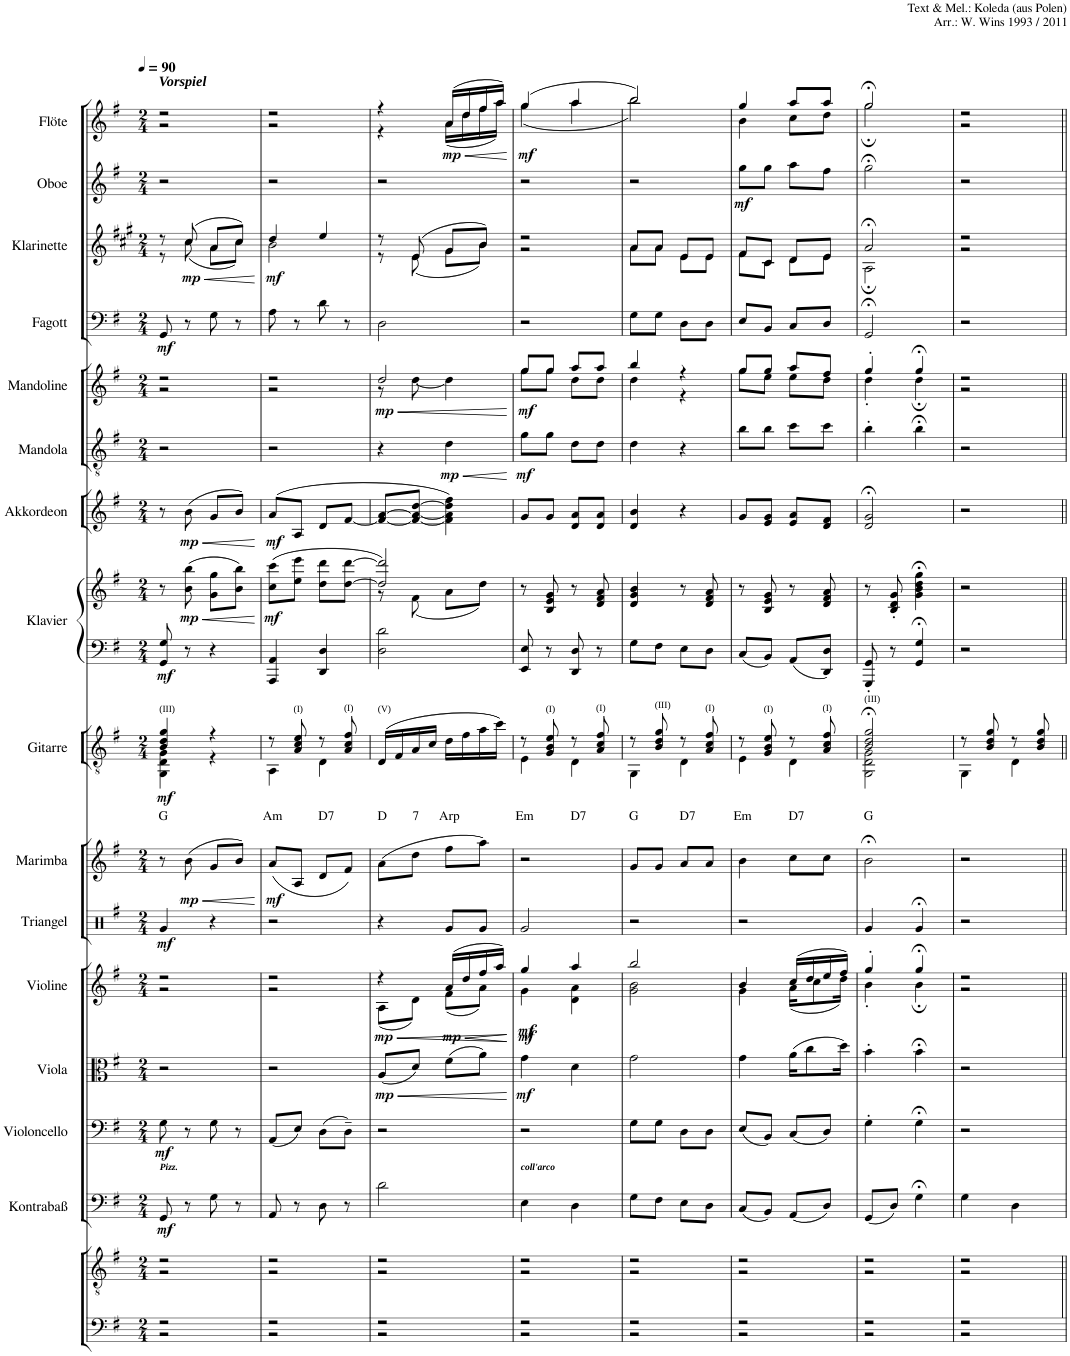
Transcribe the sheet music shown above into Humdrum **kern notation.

**kern	**kern	**kern	**dynam	**kern	**dynam	**kern	**dynam	**kern	**dynam	**kern	**dynam	**kern	**dynam	**kern	**text	**dynam	**kern	**kern	**dynam	**kern	**dynam	**kern	**dynam	**kern	**dynam	**kern	**dynam	**kern	**dynam	**kern	**dynam	**kern	**dynam
*part17	*part16	*part15	*part15	*part14	*part14	*part13	*part13	*part12	*part12	*part11	*part11	*part10	*part10	*part9	*part9	*part9	*part8	*part8	*part8	*part7	*part7	*part6	*part6	*part5	*part5	*part4	*part4	*part3	*part3	*part2	*part2	*part1	*part1
*staff18	*staff17	*staff16	*staff16	*staff15	*staff15	*staff14	*staff14	*staff13	*staff13	*staff12	*staff12	*staff11	*staff11	*staff10	*staff10	*staff10	*staff9	*staff8	*staff8/9	*staff7	*staff7	*staff6	*staff6	*staff5	*staff5	*staff4	*staff4	*staff3	*staff3	*staff2	*staff2	*staff1	*staff1
*I"Midi_53	*I"Midi_53	*I"Kontrabaß	*	*I"Violoncello	*	*I"Viola	*	*I"Violine	*	*I"Triangel	*	*I"Marimba	*	*I"Gitarre	*	*	*I"Klavier	*	*	*I"Akkordeon	*	*I"Mandola	*	*I"Mandoline	*	*I"Fagott	*	*I"Klarinette	*	*I"Oboe	*	*I"Flöte	*
*	*	*I'Kb	*	*I'Vo	*	*I'Va	*	*I'Ve	*	*I'Tri	*	*I'Mar	*	*I'Git	*	*	*I'Kv	*	*	*I'Akk	*	*I'Ma	*	*I'Me	*	*I'Fg	*	*I'Kl	*	*I'Ob	*	*I'Fl	*
*clefF4	*clefGv2	*clefF4	*	*clefF4	*	*clefC3	*	*clefG2	*	*clefX	*	*clefG2	*	*clefGv2	*	*	*clefF4	*clefG2	*	*clefG2	*	*clefGv2	*	*clefG2	*	*clefF4	*	*clefG2	*	*clefG2	*	*clefG2	*
*	*	*Trd7c12	*	*	*	*	*	*	*	*	*	*	*	*	*	*	*	*	*	*	*	*	*	*	*	*	*	*Trd1c2	*	*	*	*	*
*k[f#]	*k[f#]	*k[f#]	*	*k[f#]	*	*k[f#]	*	*k[f#]	*	*k[f#]	*	*k[f#]	*	*k[f#]	*	*	*k[f#]	*k[f#]	*	*k[f#]	*	*k[f#]	*	*k[f#]	*	*k[f#]	*	*k[f#c#g#]	*	*k[f#]	*	*k[f#]	*
*G:	*G:	*G:	*	*G:	*	*G:	*	*G:	*	*G:	*	*G:	*	*G:	*	*	*G:	*G:	*	*G:	*	*G:	*	*G:	*	*G:	*	*A:	*	*G:	*	*G:	*
*M2/4	*M2/4	*M2/4	*	*M2/4	*	*M2/4	*	*M2/4	*	*M2/4	*	*M2/4	*	*M2/4	*	*	*M2/4	*M2/4	*	*M2/4	*	*M2/4	*	*M2/4	*	*M2/4	*	*M2/4	*	*M2/4	*	*M2/4	*
*MM90	*MM90	*MM90	*	*MM90	*	*MM90	*	*MM90	*	*MM90	*	*MM90	*	*MM90	*	*	*MM90	*MM90	*	*MM90	*	*MM90	*	*MM90	*	*MM90	*	*MM90	*	*MM90	*	*MM90	*
=1	=1	=1	=1	=1	=1	=1	=1	=1	=1	=1	=1	=1	=1	=1	=1	=1	=1	=1	=1	=1	=1	=1	=1	=1	=1	=1	=1	=1	=1	=1	=1	=1	=1
*^	*^	*	*	*	*	*	*	*^	*	*	*	*	*	*^	*	*	*	*	*	*	*	*	*	*	*	*	*	*	*	*	*	*	*
!	!	!	!	!	!	!	!	!	!	!	!	!	!	!	!	!	!	!	!	!	!	!	!	!	!	!	!	!	!	!	!	!	!	!	!	!LO:TX:a:Bi:t=Vorspiel	!
!	!	!	!	!	!	!	!	!	!	!	!	!	!	!	!	!	!LO:TX:a:t=(III)	!	!	!	!	!	!	!	!	!	!	!	!	!	!	!	!	!	!	!	!
!	!	!	!	!LO:TX:a:Bi:t=Pizz.	!	!	!	!	!	!	!	!	!	!	!	!	!	!	!	!	!	!	!	!	!	!	!	!	!	!	!	!	!	!	!	!	!
!	!	!	!	!	!LO:DY:b	!	!LO:DY:b	!	!	!	!	!	!	!LO:DY:b	!	!	!	!	!LO:LY:b	!LO:DY:b	!	!	!LO:DY:b=2	!	!	!	!	!	!	!	!LO:DY:b	!	!	!	!	!	!
*	*	*	*	*	*	*	*	*	*	*	*	*	*	*	*	*	*	*	*	*	*	*^	*	*	*	*	*	*^	*	*	*	*^	*	*	*	*^	*
2r	2r	2r	2r	8GG/	mf	8G\	mf	2r	.	2r	2r	.	4g/	mf	8r	.	4B/ 4d/ 4g/	4GG\ 4D\ 4G\	G	mf	8GG/ 8G/	8r	2ryy	mf	8r	.	2r	.	2r	2r	.	8GG/	mf	8r	8r	.	2r	.	2r	2r	.
!	!	!	!	!	!	!	!	!	!	!	!	!	!	!	!	!LO:HP:b	!	!	!	!	!	!	!	!LO:HP:b	!	!LO:HP:b	!	!	!	!	!	!	!	!	!	!LO:HP:b	!	!	!	!	!
!	!	!	!	!	!	!	!	!	!	!	!	!	!	!	!	!LO:DY:n=1:b	!	!	!	!	!	!	!	!LO:DY:n=1:b	!	!LO:DY:n=1:b	!	!	!	!	!	!	!	!	!	!LO:DY:n=1:b	!	!	!	!	!
.	.	.	.	8r	.	8r	.	.	.	.	.	.	.	.	(8b\	< mp	.	.	.	.	8r	(8b\ 8bb\	.	< mp	(8b\	< mp	.	.	.	.	.	8r	.	(8cc#/	(8cc#\	< mp	.	.	.	.	.
.	.	.	.	8G\	.	8G\	.	.	.	.	.	.	4r	.	8g/L	.	4r	4r	.	.	4r	8g\ 8gg\L	.	.	8g/L	.	.	.	.	.	.	8G\	.	8a/L	8a\L	.	.	.	.	.	.
.	.	.	.	8r	.	8r	.	.	.	.	.	.	.	.	8b/J)	.	.	.	.	.	.	8b\ 8bb\J)	.	.	8b/J)	.	.	.	.	.	.	8r	.	8cc#/J)	8cc#\J)	.	.	.	.	.	.
*v	*v	*	*	*	*	*	*	*	*	*v	*v	*	*	*	*	*	*v	*v	*	*	*	*v	*v	*	*	*	*	*	*v	*v	*	*	*	*v	*v	*	*	*	*v	*v	*
*	*v	*v	*	*	*	*	*	*	*	*	*	*	*	*	*	*	*	*	*	*	*	*	*	*	*	*	*	*	*	*	*	*	*	*
.	.	.	.	.	.	.	.	.	.	.	.	.	[	.	.	.	.	.	[	.	[	.	.	.	.	.	.	.	[	.	.	.	.
=2	=2	=2	=2	=2	=2	=2	=2	=2	=2	=2	=2	=2	=2	=2	=2	=2	=2	=2	=2	=2	=2	=2	=2	=2	=2	=2	=2	=2	=2	=2	=2	=2	=2
*^	*^	*	*	*	*	*	*	*^	*	*	*	*	*	*^	*	*	*	*	*	*	*	*	*	*	*	*	*	*	*	*	*	*	*
!	!	!	!	!	!	!	!	!	!	!	!	!	!	!	!	!LO:DY:b	!	!	!LO:LY:b	!	!	!	!LO:DY:b	!	!LO:DY:b	!	!	!	!	!	!	!	!LO:DY:b	!	!	!	!
*	*	*	*	*	*	*	*	*	*	*	*	*	*	*	*	*	*	*	*	*	*	*^	*	*	*	*	*	*^	*	*	*	*^	*	*	*	*^	*
2r	2r	2r	2r	8AA/	.	(8AA/L	.	2r	.	2r	2r	.	2r	.	(8a/L	mf	8r	4AA\	Am	.	4AAA/ 4AA/	(8cc\ 8ccc\L	2ryy	mf	(8a/L	mf	2r	.	2r	2r	.	8A\	.	4dd/	2b\	mf	2r	.	2r	2r	.
!	!	!	!	!	!	!	!	!	!	!	!	!	!	!	!	!	!LO:TX:a:t=(I)	!	!	!	!	!	!	!	!	!	!	!	!	!	!	!	!	!	!	!	!	!	!	!	!
.	.	.	.	8r	.	8E/J)	.	.	.	.	.	.	.	.	8A/J	.	8A/ 8c/ 8e/	.	.	.	.	8ee\ 8eee\J	.	.	8A/J	.	.	.	.	.	.	8r	.	.	.	.	.	.	.	.	.
!	!	!	!	!	!	!	!	!	!	!	!	!	!	!	!	!	!	!	!LO:LY:b	!	!	!	!	!	!	!	!	!	!	!	!	!	!	!	!	!	!	!	!	!	!
.	.	.	.	8D\	.	(8D\L	.	.	.	.	.	.	.	.	8d/L	.	8r	4D\	D7	.	4DD/ 4D/	8dd\ 8ddd\L	.	.	8d/L	.	.	.	.	.	.	8d\	.	4ee/	.	.	.	.	.	.	.
!	!	!	!	!	!	!	!	!	!	!	!	!	!	!	!	!	!LO:TX:a:t=(I)	!	!	!	!	!	!	!	!	!	!	!	!	!	!	!	!	!	!	!	!	!	!	!	!
.	.	.	.	8r	.	8D~\J)	.	.	.	.	.	.	.	.	8f#/J)	.	8A/ 8c/ 8f#/	.	.	.	.	[8dd\ [8ddd\J	.	.	[8f#/J	.	.	.	.	.	.	8r	.	.	.	.	.	.	.	.	.
=3	=3	=3	=3	=3	=3	=3	=3	=3	=3	=3	=3	=3	=3	=3	=3	=3	=3	=3	=3	=3	=3	=3	=3	=3	=3	=3	=3	=3	=3	=3	=3	=3	=3	=3	=3	=3	=3	=3	=3	=3	=3
!	!	!	!	!	!	!	!	!	!	!	!	!	!	!	!	!	!LO:TX:a:t=(V)	!	!	!	!	!	!	!	!	!	!	!	!	!	!	!	!	!	!	!	!	!	!	!	!
!	!	!	!	!	!	!	!	!	!LO:HP:b	!	!	!LO:HP:b	!	!	!	!	!	!	!LO:LY:b	!	!	!	!	!	!	!	!	!	!	!	!LO:HP:b	!	!	!	!	!	!	!	!	!	!
!	!	!	!	!	!	!	!	!	!LO:DY:n=1:b	!	!	!LO:DY:n=1:b	!	!	!	!	!	!	!	!	!	!	!	!	!	!	!	!	!	!	!LO:DY:n=1:b	!	!	!	!	!	!	!	!	!	!
2r	2r	2r	2r	2d\	.	2r	.	(8A/L	< mp	4r	(8A\L	< mp	4r	.	(8a\L	.	(16D/LL	2ryy	D	.	2D\ 2d\	2dd/] 2ddd/])	8r	.	8f#/_ [8a/L	.	4r	.	2dd/	8r	< mp	2D\	.	8r	8r	.	2r	.	4r	4r	.
.	.	.	.	.	.	.	.	.	.	.	.	.	.	.	.	.	16F#/	.	.	.	.	.	.	.	.	.	.	.	.	.	.	.	.	.	.	.	.	.	.	.	.
!	!	!	!	!	!	!	!	!	!	!	!	!	!	!	!	!	!	!	!LO:LY:b	!	!	!	!	!	!	!	!	!	!	!	!	!	!	!	!	!	!	!	!	!	!
.	.	.	.	.	.	.	.	8d/J)	.	.	8d\J)	.	.	.	8dd\J	.	16A/	.	7	.	.	.	(8f#\	.	8f#/_ 8a/_ [8dd/J	.	.	.	.	[8dd\	.	.	.	(8e/	(8e\	.	.	.	.	.	.
.	.	.	.	.	.	.	.	.	.	.	.	.	.	.	.	.	16c/JJ	.	.	.	.	.	.	.	.	.	.	.	.	.	.	.	.	.	.	.	.	.	.	.	.
!	!	!	!	!	!	!	!	!	!	!	!	!LO:HP:b	!	!	!	!	!	!	!LO:LY:b	!	!	!	!	!	!	!	!	!LO:HP:b	!	!	!	!	!	!	!	!	!	!	!	!	!LO:HP:b
!	!	!	!	!	!	!	!	!	!	!	!	!LO:DY:n=2:b	!	!	!	!	!	!	!	!	!	!	!	!	!	!	!	!LO:DY:n=1:b	!	!	!	!	!	!	!	!	!	!	!	!	!LO:DY:n=1:b
.	.	.	.	.	.	.	.	(8f#\L	.	(16a/LL	(8f#\L	< mp	8g/L	.	8ff#\L	.	16d\LL	.	Arp	.	.	.	8a\L	.	4f#\] 4a\] 4dd\] 4ff#\)	.	4d\	< mp	.	4dd\]	.	.	.	8g#/L	8g#\L	.	.	.	(16a/LL	(16a\LL	< mp
.	.	.	.	.	.	.	.	.	.	16dd/	.	.	.	.	.	.	16f#\	.	.	.	.	.	.	.	.	.	.	.	.	.	.	.	.	.	.	.	.	.	16dd/	16dd\	.
.	.	.	.	.	.	.	.	8a\J)	.	16ff#/	8a\J)	.	8g/J	.	8aa\J)	.	16a\	.	.	.	.	.	8dd\J)	.	.	.	.	.	.	.	.	.	.	8b/J)	8b\J)	.	.	.	16ff#/	16ff#\	.
.	.	.	.	.	.	.	.	.	.	16aa/JJ)	.	.	.	.	.	.	16cc\JJ)	.	.	.	.	.	.	.	.	.	.	.	.	.	.	.	.	.	.	.	.	.	16aa/JJ)	16aa\JJ)	.
*v	*v	*	*	*	*	*	*	*	*	*v	*v	*	*	*	*	*	*v	*v	*	*	*	*v	*v	*	*	*	*	*	*v	*v	*	*	*	*v	*v	*	*	*	*v	*v	*
*	*v	*v	*	*	*	*	*	*	*	*	*	*	*	*	*	*	*	*	*	*	*	*	*	*	*	*	*	*	*	*	*	*	*	*
.	.	.	.	.	.	.	[	.	[ [	.	.	.	.	.	.	.	.	.	.	.	.	.	[	.	[	.	.	.	.	.	.	.	[
=4	=4	=4	=4	=4	=4	=4	=4	=4	=4	=4	=4	=4	=4	=4	=4	=4	=4	=4	=4	=4	=4	=4	=4	=4	=4	=4	=4	=4	=4	=4	=4	=4	=4
*^	*^	*	*	*	*	*	*	*^	*	*	*	*	*	*^	*	*	*	*	*	*	*	*	*	*	*	*	*	*	*	*	*	*	*
!	!	!	!	!LO:TX:a:Bi:t=coll'arco	!	!	!	!	!	!	!	!	!	!	!	!	!	!	!	!	!	!	!	!	!	!	!	!	!	!	!	!	!	!	!	!	!
!	!	!	!	!	!	!	!	!	!LO:DY:b	!	!	!LO:DY:b	!	!	!	!	!	!	!LO:LY:b	!	!	!	!	!	!	!	!	!	!	!	!	!	!	!	!	!	!
*	*	*	*	*	*	*	*	*	*	*	*	*	*	*	*	*	*	*	*	*	*	*^	*	*	*	*	*	*^	*	*	*	*^	*	*	*	*^	*
!	!	!	!	!	!	!	!	!	!	!	!	!LO:DY:n=1:b	!	!	!	!	!	!	!	!	!	!	!	!	!	!	!	!LO:DY:b	!	!	!LO:DY:b	!	!	!	!	!	!	!	!	!	!LO:DY:b
2r	2r	2r	2r	4E\	.	2r	.	4g\	mf	4gg/	4g\	mf mf	2g/	.	2r	.	8r	4E\	Em	.	8EE/ 8E/	8r	2ryy	.	8g/L	.	8g\L	mf	8gg/L	8gg\L	mf	2r	.	2r	2r	.	2r	.	(4gg/	(4gg\	mf
!	!	!	!	!	!	!	!	!	!	!	!	!	!	!	!	!	!LO:TX:a:t=(I)	!	!	!	!	!	!	!	!	!	!	!	!	!	!	!	!	!	!	!	!	!	!	!	!
.	.	.	.	.	.	.	.	.	.	.	.	.	.	.	.	.	8G/ 8B/ 8e/	.	.	.	8r	8B/ 8e/ 8g/	.	.	8g/J	.	8g\J	.	8gg/J	8gg\J	.	.	.	.	.	.	.	.	.	.	.
!	!	!	!	!	!	!	!	!	!	!	!	!	!	!	!	!	!	!	!LO:LY:b	!	!	!	!	!	!	!	!	!	!	!	!	!	!	!	!	!	!	!	!	!	!
.	.	.	.	4D\	.	.	.	4d\	.	4aa/	4d\ 4a\	.	.	.	.	.	8r	4D\	D7	.	8DD/ 8D/	8r	.	.	8d/ 8a/L	.	8d\L	.	8aa/L	8dd\L	.	.	.	.	.	.	.	.	4aa/	4aa\	.
!	!	!	!	!	!	!	!	!	!	!	!	!	!	!	!	!	!LO:TX:a:t=(I)	!	!	!	!	!	!	!	!	!	!	!	!	!	!	!	!	!	!	!	!	!	!	!	!
.	.	.	.	.	.	.	.	.	.	.	.	.	.	.	.	.	8A/ 8c/ 8f#/	.	.	.	8r	8d/ 8f#/ 8a/	.	.	8d/ 8a/J	.	8d\J	.	8aa/J	8dd\J	.	.	.	.	.	.	.	.	.	.	.
=5	=5	=5	=5	=5	=5	=5	=5	=5	=5	=5	=5	=5	=5	=5	=5	=5	=5	=5	=5	=5	=5	=5	=5	=5	=5	=5	=5	=5	=5	=5	=5	=5	=5	=5	=5	=5	=5	=5	=5	=5	=5
!	!	!	!	!	!	!	!	!	!	!	!	!	!	!	!	!	!	!	!LO:LY:b	!	!	!	!	!	!	!	!	!	!	!	!	!	!	!	!	!	!	!	!	!	!
2r	2r	2r	2r	8G\L	.	8G\L	.	2g\	.	2bb/	2g\ 2b\	.	2r	.	8g/L	.	8r	4GG\	G	.	8G\L	4d/ 4g/ 4b/	2ryy	.	4d/ 4b/	.	4d\	.	4bb/	4dd\	.	8G\L	.	8a/L	8a\L	.	2r	.	2bb/)	2bb\)	.
!	!	!	!	!	!	!	!	!	!	!	!	!	!	!	!	!	!LO:TX:a:t=(III)	!	!	!	!	!	!	!	!	!	!	!	!	!	!	!	!	!	!	!	!	!	!	!	!
.	.	.	.	8F#\J	.	8G\J	.	.	.	.	.	.	.	.	8g/J	.	8B/ 8d/ 8g/	.	.	.	8F#\J	.	.	.	.	.	.	.	.	.	.	8G\J	.	8a/J	8a\J	.	.	.	.	.	.
!	!	!	!	!	!	!	!	!	!	!	!	!	!	!	!	!	!	!	!LO:LY:b	!	!	!	!	!	!	!	!	!	!	!	!	!	!	!	!	!	!	!	!	!	!
.	.	.	.	8E\L	.	8D\L	.	.	.	.	.	.	.	.	8a/L	.	8r	4D\	D7	.	8E\L	8r	.	.	4r	.	4r	.	4r	4r	.	8D\L	.	8e/L	8e\L	.	.	.	.	.	.
!	!	!	!	!	!	!	!	!	!	!	!	!	!	!	!	!	!LO:TX:a:t=(I)	!	!	!	!	!	!	!	!	!	!	!	!	!	!	!	!	!	!	!	!	!	!	!	!
.	.	.	.	8D\J	.	8D\J	.	.	.	.	.	.	.	.	8a/J	.	8A/ 8c/ 8f#/	.	.	.	8D\J	8d/ 8f#/ 8a/	.	.	.	.	.	.	.	.	.	8D\J	.	8e/J	8e\J	.	.	.	.	.	.
=6	=6	=6	=6	=6	=6	=6	=6	=6	=6	=6	=6	=6	=6	=6	=6	=6	=6	=6	=6	=6	=6	=6	=6	=6	=6	=6	=6	=6	=6	=6	=6	=6	=6	=6	=6	=6	=6	=6	=6	=6	=6
!	!	!	!	!	!	!	!	!	!	!	!	!	!	!	!	!	!	!	!LO:LY:b	!	!	!	!	!	!	!	!	!	!	!	!	!	!	!	!	!	!	!LO:DY:b	!	!	!
2r	2r	2r	2r	(8C/L	.	(8E/L	.	4g\	.	4b/	4g\	.	2r	.	4b\	.	8r	4E\	Em	.	8C/L	8r	2ryy	.	8g/L	.	8b\L	.	8gg/L	8gg\L	.	8E/L	.	8f#/L	8f#\L	.	8gg\L	mf	4gg/	4b\	.
!	!	!	!	!	!	!	!	!	!	!	!	!	!	!	!	!	!LO:TX:a:t=(I)	!	!	!	!	!	!	!	!	!	!	!	!	!	!	!	!	!	!	!	!	!	!	!	!
.	.	.	.	8BB/J)	.	8BB/J)	.	.	.	.	.	.	.	.	.	.	8G/ 8B/ 8e/	.	.	.	8BB/J	8B/ 8e/ 8g/	.	.	8e/ 8g/J	.	8b\J	.	8gg/J	8ee\J	.	8BB/J	.	8c#/J	8c#\J	.	8gg\J	.	.	.	.
!	!	!	!	!	!	!	!	!	!	!	!	!	!	!	!	!	!	!	!LO:LY:b	!	!	!	!	!	!	!	!	!	!	!	!	!	!	!	!	!	!	!	!	!	!
.	.	.	.	(8AA/L	.	(8C/L	.	(16a\KL	.	(16cc/LL	(16a\KL	.	.	.	8cc\L	.	8r	4D\	D7	.	8AA/L	8r	.	.	8e/ 8a/L	.	8cc\L	.	8aa/L	8ee\L	.	8C/L	.	8d/L	8d\L	.	8aa\L	.	8aa/L	8cc\L	.
.	.	.	.	.	.	.	.	8cc\	.	16dd/	8cc\	.	.	.	.	.	.	.	.	.	.	.	.	.	.	.	.	.	.	.	.	.	.	.	.	.	.	.	.	.	.
!	!	!	!	!	!	!	!	!	!	!	!	!	!	!	!	!	!LO:TX:a:t=(I)	!	!	!	!	!	!	!	!	!	!	!	!	!	!	!	!	!	!	!	!	!	!	!	!
.	.	.	.	8D/J)	.	8D/J)	.	.	.	16ee/	.	.	.	.	8cc\J	.	8A/ 8c/ 8f#/	.	.	.	8DD/ 8D/J	8d/ 8f#/ 8a/	.	.	8d/ 8f#/J	.	8cc\J	.	8ff#/J	8dd\J	.	8D/J	.	8e/J	8e\J	.	8ff#\J	.	8aa/J	8dd\J	.
.	.	.	.	.	.	.	.	16dd\Jk)	.	16ff#/JJ)	16dd\Jk)	.	.	.	.	.	.	.	.	.	.	.	.	.	.	.	.	.	.	.	.	.	.	.	.	.	.	.	.	.	.
=7	=7	=7	=7	=7	=7	=7	=7	=7	=7	=7	=7	=7	=7	=7	=7	=7	=7	=7	=7	=7	=7	=7	=7	=7	=7	=7	=7	=7	=7	=7	=7	=7	=7	=7	=7	=7	=7	=7	=7	=7	=7
!	!	!	!	!	!	!	!	!	!	!	!	!	!	!	!	!	!LO:TX:a:t=(III)	!	!	!	!	!	!	!	!	!	!	!	!	!	!	!	!	!	!	!	!	!	!	!	!
!	!	!	!	!	!	!	!	!	!	!	!	!	!	!	!	!	!	!	!LO:LY:b	!	!	!	!	!	!	!	!	!	!	!	!	!	!	!	!	!	!	!	!	!	!
2r	2r	2r	2r	(8GG/L	.	4G'\	.	4b'\	.	4gg'/	4b'\	.	4g/	.	2b;<\	.	2B/;< 2d/;< 2g/;<	2GG\ 2D\ 2G\	G	.	8GGG/' 8GG/'	8r	2ryy	.	2d/;< 2g/;<	.	4b'\	.	4gg'/	4dd'\	.	2GG;</	.	2a;</	2A;\	.	2gg;<\	.	2gg;</	2gg;\	.
.	.	.	.	8D/J)	.	.	.	.	.	.	.	.	.	.	.	.	.	.	.	.	8r	8B/' 8d/' 8g/'	.	.	.	.	.	.	.	.	.	.	.	.	.	.	.	.	.	.	.
.	.	.	.	4G;<\	.	4G;<\	.	4b;<\	.	4gg;</	4b;\	.	4g;</	.	.	.	.	.	.	.	4GG/;< 4G/;<	4g\;< 4b\;< 4dd\;< 4gg\;<	.	.	.	.	4b;<\	.	4gg;</	4dd;\	.	.	.	.	.	.	.	.	.	.	.
=8	=8	=8	=8	=8	=8	=8	=8	=8	=8	=8	=8	=8	=8	=8	=8	=8	=8	=8	=8	=8	=8	=8	=8	=8	=8	=8	=8	=8	=8	=8	=8	=8	=8	=8	=8	=8	=8	=8	=8	=8	=8
2r	2r	2r	2r	4G\	.	2r	.	2r	.	2r	2r	.	2r	.	2r	.	8r	4GG\	.	.	2r	2r	2ryy	.	2r	.	2r	.	2r	2r	.	2r	.	2r	2r	.	2r	.	2r	2r	.
.	.	.	.	.	.	.	.	.	.	.	.	.	.	.	.	.	8B/ 8d/ 8g/	.	.	.	.	.	.	.	.	.	.	.	.	.	.	.	.	.	.	.	.	.	.	.	.
.	.	.	.	4D\	.	.	.	.	.	.	.	.	.	.	.	.	8r	4D\	.	.	.	.	.	.	.	.	.	.	.	.	.	.	.	.	.	.	.	.	.	.	.
.	.	.	.	.	.	.	.	.	.	.	.	.	.	.	.	.	8B/ 8d/ 8g/	.	.	.	.	.	.	.	.	.	.	.	.	.	.	.	.	.	.	.	.	.	.	.	.
*v	*v	*	*	*	*	*	*	*	*	*v	*v	*	*	*	*	*	*v	*v	*	*	*	*v	*v	*	*	*	*	*	*v	*v	*	*	*	*v	*v	*	*	*	*v	*v	*
*	*v	*v	*	*	*	*	*	*	*	*	*	*	*	*	*	*	*	*	*	*	*	*	*	*	*	*	*	*	*	*	*	*	*	*
=||	=||	=||	=||	=||	=||	=||	=||	=||	=||	=||	=||	=||	=||	=||	=||	=||	=||	=||	=||	=||	=||	=||	=||	=||	=||	=||	=||	=||	=||	=||	=||	=||	=||
*-	*-	*-	*-	*-	*-	*-	*-	*-	*-	*-	*-	*-	*-	*-	*-	*-	*-	*-	*-	*-	*-	*-	*-	*-	*-	*-	*-	*-	*-	*-	*-	*-	*-
